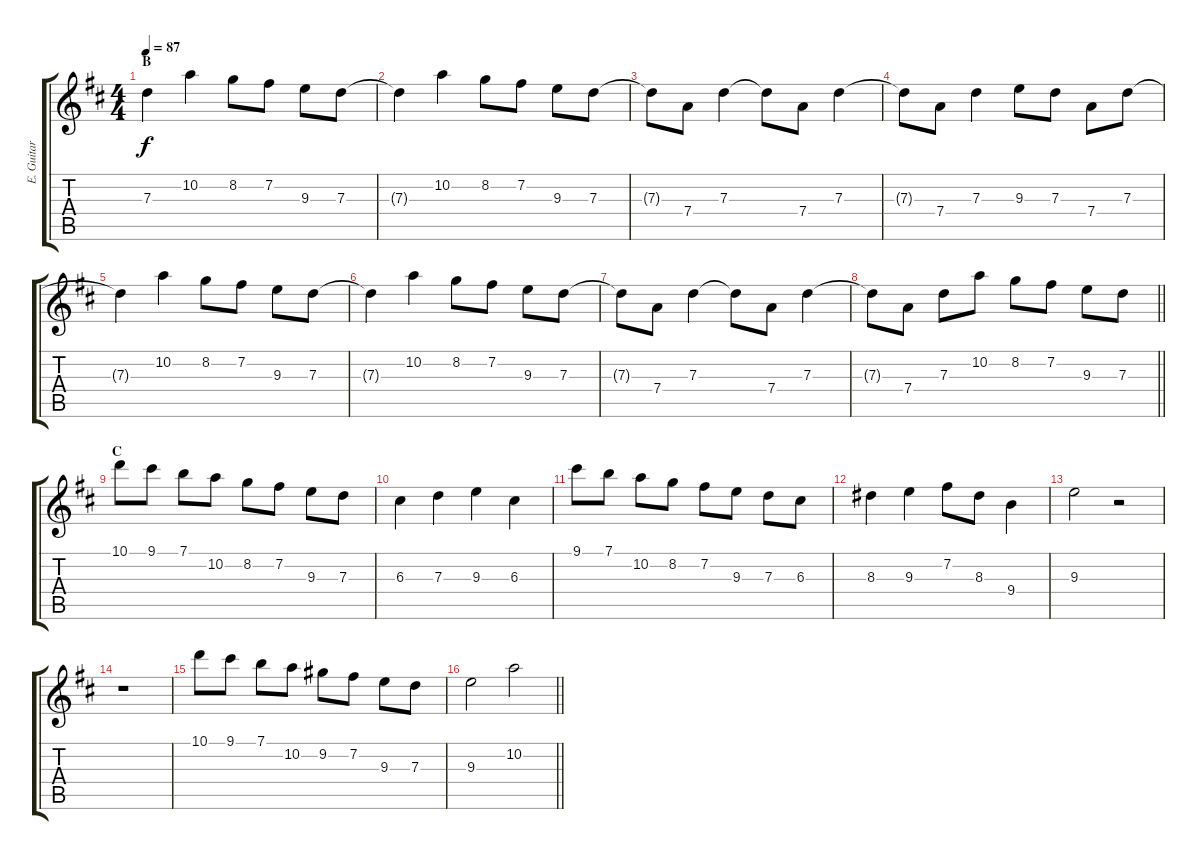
\track ("E. Guitar I" "E. Guitar ") {instrument electricguitarclean}
\staff {score tabs}
\tuning (E4 B3 G3 D3 A2 E2) {hide}
\ts (4 4)
\section ("" "B")
\tempo 87
\clef g2
\ks d
7.3.4{dy f} 10.2.4 8.2.8 7.2.8 9.3.8 7.3.8 |
7.3{t}.4 10.2.4 8.2.8 7.2.8 9.3.8 7.3.8 |
7.3{t}.8 7.4.8 7.3.4 7.3{t}.8 7.4.8 7.3.4 |
7.3{t}.8 7.4.8 7.3.4 9.3.8 7.3.8 7.4.8 7.3.8 |
7.3{t}.4 10.2.4 8.2.8 7.2.8 9.3.8 7.3.8 |
7.3{t}.4 10.2.4 8.2.8 7.2.8 9.3.8 7.3.8 |
7.3{t}.8 7.4.8 7.3.4 7.3{t}.8 7.4.8 7.3.4 |
\barLineRight lightlight
7.3{t}.8 7.4.8 7.3.8 10.2.8 8.2.8 7.2.8 9.3.8 7.3.8 |
\section ("" "C")
10.1.8 9.1.8 7.1.8 10.2.8 8.2.8 7.2.8 9.3.8 7.3.8 |
6.3.4 7.3.4 9.3.4 6.3.4 |
9.1.8 7.1.8 10.2.8 8.2.8 7.2.8 9.3.8 7.3.8 6.3.8 |
8.3.4 9.3.4 7.2.8 8.3.8 9.4.4 |
9.3.2 r.2 |
r.1 |
10.1.8 9.1.8 7.1.8 10.2.8 9.2.8 7.2.8 9.3.8 7.3.8 |
\barLineRight lightlight
9.3.2 10.2.2
